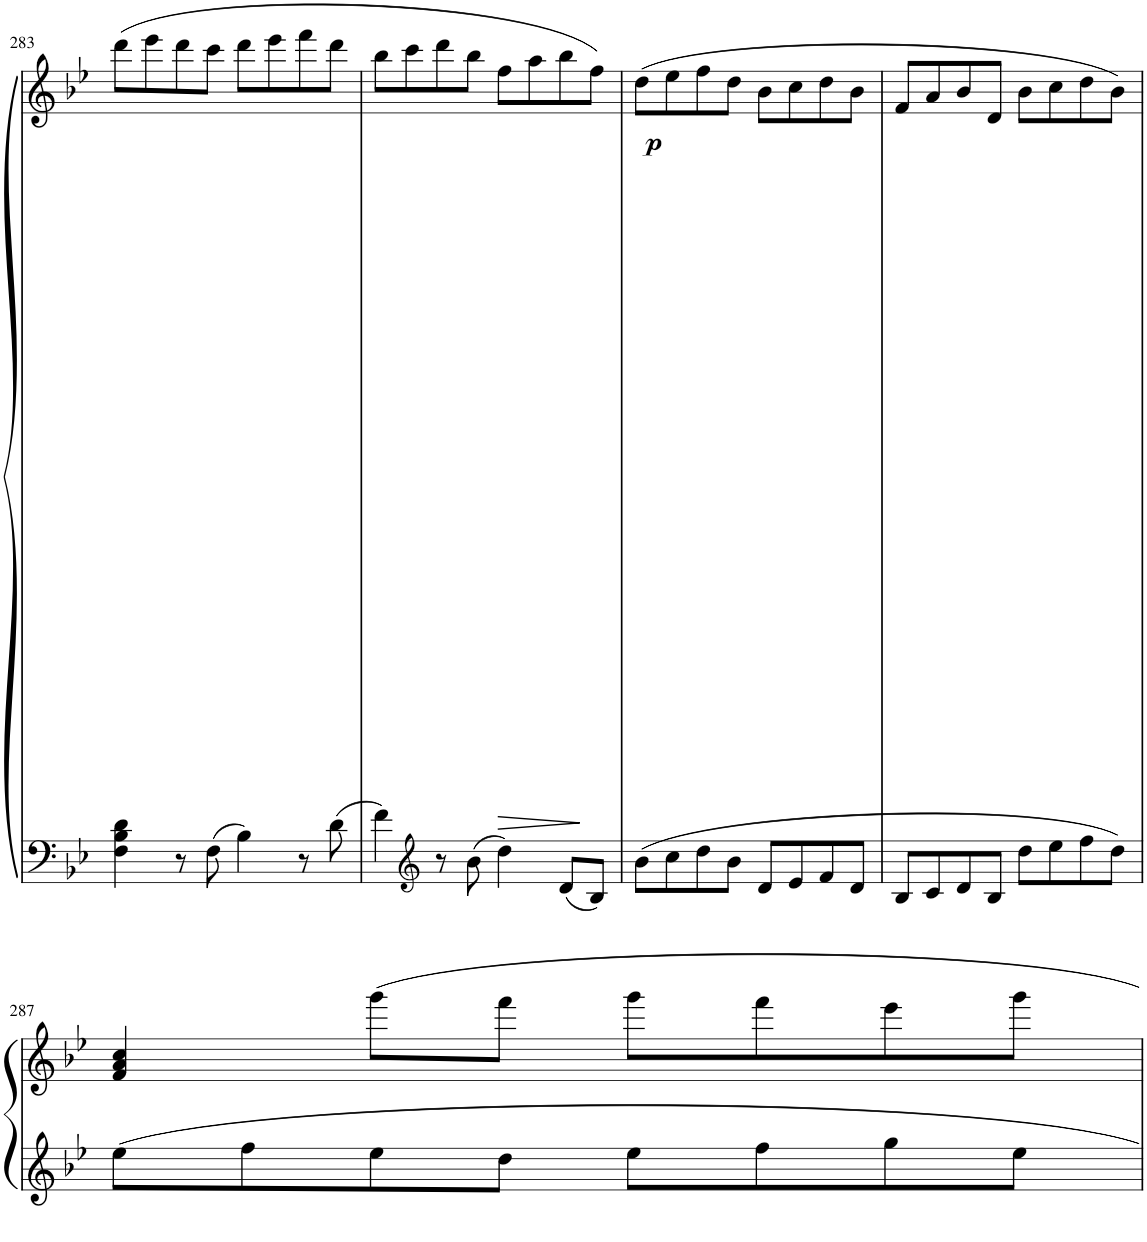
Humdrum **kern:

**kern	**kern	**dynam
*part1	*part1	*part1
*staff2	*staff1	*staff1/2
*I"Piano	*	*
*I'Pno	*	*
!!LO:PB:g=z
*clefF4	*clefG2	*
*k[b-e-]	*k[b-e-]	*
*M4/4	*M4/4	*
*met(c|)	*met(c|)	*
=283	=283	=283
4F\ 4B-\ 4d\	(8ddd\L	.
.	8eee-\	.
8r	8ddd\	.
8F\	8ccc\J	.
4B-\	8ddd\L	.
.	8eee-\	.
8r	8fff\	.
8d\	8ddd\J	.
=284	=284	=284
4f\	8bb-\L	.
.	8ccc\	.
*clefG2	*	*
8r	8ddd\	.
8b-\	8bb-\J	.
!	!	!LO:HP:b
4dd\	8ff\L	>
.	8aa\	.
8d/L	8bb-\	.
8B-/J	8ff\J)	]
=285	=285	=285
!	!	!LO:DY:b
8b-\L	(8dd\L	p
8cc\	8ee-\	.
8dd\	8ff\	.
8b-\J	8dd\J	.
8d/L	8b-\L	.
8e-/	8cc\	.
8f/	8dd\	.
8d/J	8b-\J	.
=286	=286	=286
8B-/L	8f/L	.
8c/	8a/	.
8d/	8b-/	.
8B-/J	8d/J	.
8dd\L	8b-\L	.
8ee-\	8cc\	.
8ff\	8dd\	.
8dd\J	8b-\J)	.
!!LO:LB:g=z
=287	=287	=287
8ee-\L	4f/ 4a/ 4cc/	.
8ff\	.	.
8ee-\	8ggg\L	.
8dd\J	8fff\J	.
8ee-\L	8ggg\L	.
8ff\	8fff\	.
8gg\	8eee-\	.
8ee-\J	8ggg\J	.
=	=	=
*-	*-	*-
